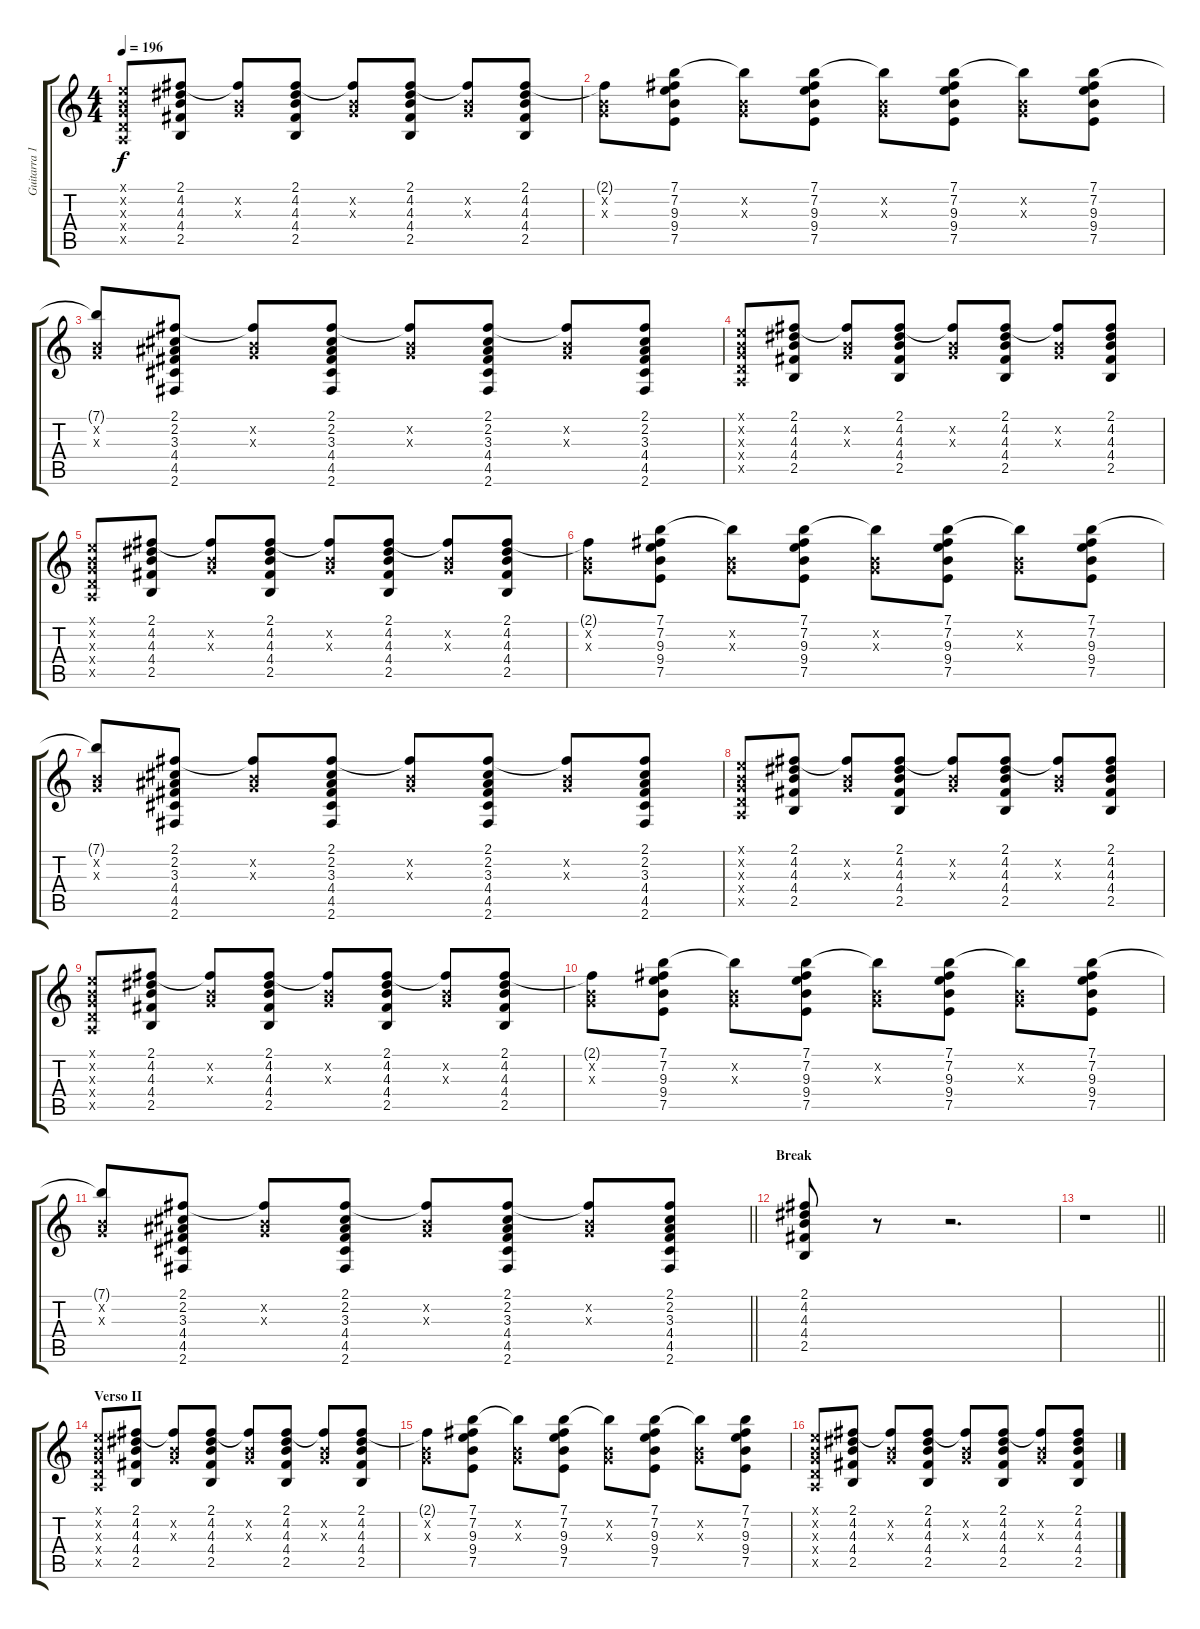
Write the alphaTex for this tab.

\track ("Guitarra 1 - Mathias" "Guitarra 1") {instrument electricguitarclean}
\staff {score tabs}
\tuning (E4 B3 G3 D3 A2 E2) {hide}
\ts (4 4)
\tempo 196
\clef g2
\ks c
(0.1{x} 0.2{x} 0.3{x} 0.4{x} 0.5{x}).8{dy f} (2.1 4.2 4.3 4.4 2.5).8 (2.1{t} 0.2{x} 0.3{x}).8 (2.1 4.2 4.3 4.4 2.5).8 (2.1{t} 0.2{x} 0.3{x}).8 (2.1 4.2 4.3 4.4 2.5).8 (2.1{t} 0.2{x} 0.3{x}).8 (2.1 4.2 4.3 4.4 2.5).8 |
(2.1{t} 0.2{x} 0.3{x}).8 (7.1 7.2 9.3 9.4 7.5).8 (7.1{t} 0.2{x} 0.3{x}).8 (7.1 7.2 9.3 9.4 7.5).8 (7.1{t} 0.2{x} 0.3{x}).8 (7.1 7.2 9.3 9.4 7.5).8 (7.1{t} 0.2{x} 0.3{x}).8 (7.1 7.2 9.3 9.4 7.5).8 |
(7.1{t} 0.2{x} 0.3{x}).8 (2.1 2.2 3.3 4.4 4.5 2.6).8 (2.1{t} 0.2{x} 0.3{x}).8 (2.1 2.2 3.3 4.4 4.5 2.6).8 (2.1{t} 0.2{x} 0.3{x}).8 (2.1 2.2 3.3 4.4 4.5 2.6).8 (2.1{t} 0.2{x} 0.3{x}).8 (2.1 2.2 3.3 4.4 4.5 2.6).8 |
(0.1{x} 0.2{x} 0.3{x} 0.4{x} 0.5{x}).8 (2.1 4.2 4.3 4.4 2.5).8 (2.1{t} 0.2{x} 0.3{x}).8 (2.1 4.2 4.3 4.4 2.5).8 (2.1{t} 0.2{x} 0.3{x}).8 (2.1 4.2 4.3 4.4 2.5).8 (2.1{t} 0.2{x} 0.3{x}).8 (2.1 4.2 4.3 4.4 2.5).8 |
(0.1{x} 0.2{x} 0.3{x} 0.4{x} 0.5{x}).8 (2.1 4.2 4.3 4.4 2.5).8 (2.1{t} 0.2{x} 0.3{x}).8 (2.1 4.2 4.3 4.4 2.5).8 (2.1{t} 0.2{x} 0.3{x}).8 (2.1 4.2 4.3 4.4 2.5).8 (2.1{t} 0.2{x} 0.3{x}).8 (2.1 4.2 4.3 4.4 2.5).8 |
(2.1{t} 0.2{x} 0.3{x}).8 (7.1 7.2 9.3 9.4 7.5).8 (7.1{t} 0.2{x} 0.3{x}).8 (7.1 7.2 9.3 9.4 7.5).8 (7.1{t} 0.2{x} 0.3{x}).8 (7.1 7.2 9.3 9.4 7.5).8 (7.1{t} 0.2{x} 0.3{x}).8 (7.1 7.2 9.3 9.4 7.5).8 |
(7.1{t} 0.2{x} 0.3{x}).8 (2.1 2.2 3.3 4.4 4.5 2.6).8 (2.1{t} 0.2{x} 0.3{x}).8 (2.1 2.2 3.3 4.4 4.5 2.6).8 (2.1{t} 0.2{x} 0.3{x}).8 (2.1 2.2 3.3 4.4 4.5 2.6).8 (2.1{t} 0.2{x} 0.3{x}).8 (2.1 2.2 3.3 4.4 4.5 2.6).8 |
(0.1{x} 0.2{x} 0.3{x} 0.4{x} 0.5{x}).8 (2.1 4.2 4.3 4.4 2.5).8 (2.1{t} 0.2{x} 0.3{x}).8 (2.1 4.2 4.3 4.4 2.5).8 (2.1{t} 0.2{x} 0.3{x}).8 (2.1 4.2 4.3 4.4 2.5).8 (2.1{t} 0.2{x} 0.3{x}).8 (2.1 4.2 4.3 4.4 2.5).8 |
(0.1{x} 0.2{x} 0.3{x} 0.4{x} 0.5{x}).8 (2.1 4.2 4.3 4.4 2.5).8 (2.1{t} 0.2{x} 0.3{x}).8 (2.1 4.2 4.3 4.4 2.5).8 (2.1{t} 0.2{x} 0.3{x}).8 (2.1 4.2 4.3 4.4 2.5).8 (2.1{t} 0.2{x} 0.3{x}).8 (2.1 4.2 4.3 4.4 2.5).8 |
(2.1{t} 0.2{x} 0.3{x}).8 (7.1 7.2 9.3 9.4 7.5).8 (7.1{t} 0.2{x} 0.3{x}).8 (7.1 7.2 9.3 9.4 7.5).8 (7.1{t} 0.2{x} 0.3{x}).8 (7.1 7.2 9.3 9.4 7.5).8 (7.1{t} 0.2{x} 0.3{x}).8 (7.1 7.2 9.3 9.4 7.5).8 |
\barLineRight lightlight
(7.1{t} 0.2{x} 0.3{x}).8 (2.1 2.2 3.3 4.4 4.5 2.6).8 (2.1{t} 0.2{x} 0.3{x}).8 (2.1 2.2 3.3 4.4 4.5 2.6).8 (2.1{t} 0.2{x} 0.3{x}).8 (2.1 2.2 3.3 4.4 4.5 2.6).8 (2.1{t} 0.2{x} 0.3{x}).8 (2.1 2.2 3.3 4.4 4.5 2.6).8 |
\section ("" "Break")
(2.1 4.2 4.3 4.4 2.5).8 r.8 r.2{d} |
\barLineRight lightlight
r.1 |
\section ("" "Verso II")
(0.1{x} 0.2{x} 0.3{x} 0.4{x} 0.5{x}).8 (2.1 4.2 4.3 4.4 2.5).8 (2.1{t} 0.2{x} 0.3{x}).8 (2.1 4.2 4.3 4.4 2.5).8 (2.1{t} 0.2{x} 0.3{x}).8 (2.1 4.2 4.3 4.4 2.5).8 (2.1{t} 0.2{x} 0.3{x}).8 (2.1 4.2 4.3 4.4 2.5).8 |
(2.1{t} 0.2{x} 0.3{x}).8 (7.1 7.2 9.3 9.4 7.5).8 (7.1{t} 0.2{x} 0.3{x}).8 (7.1 7.2 9.3 9.4 7.5).8 (7.1{t} 0.2{x} 0.3{x}).8 (7.1 7.2 9.3 9.4 7.5).8 (7.1{t} 0.2{x} 0.3{x}).8 (7.1 7.2 9.3 9.4 7.5).8 |
(0.1{x} 0.2{x} 0.3{x} 0.4{x} 0.5{x}).8 (2.1 4.2 4.3 4.4 2.5).8 (2.1{t} 0.2{x} 0.3{x}).8 (2.1 4.2 4.3 4.4 2.5).8 (2.1{t} 0.2{x} 0.3{x}).8 (2.1 4.2 4.3 4.4 2.5).8 (2.1{t} 0.2{x} 0.3{x}).8 (2.1 4.2 4.3 4.4 2.5).8
